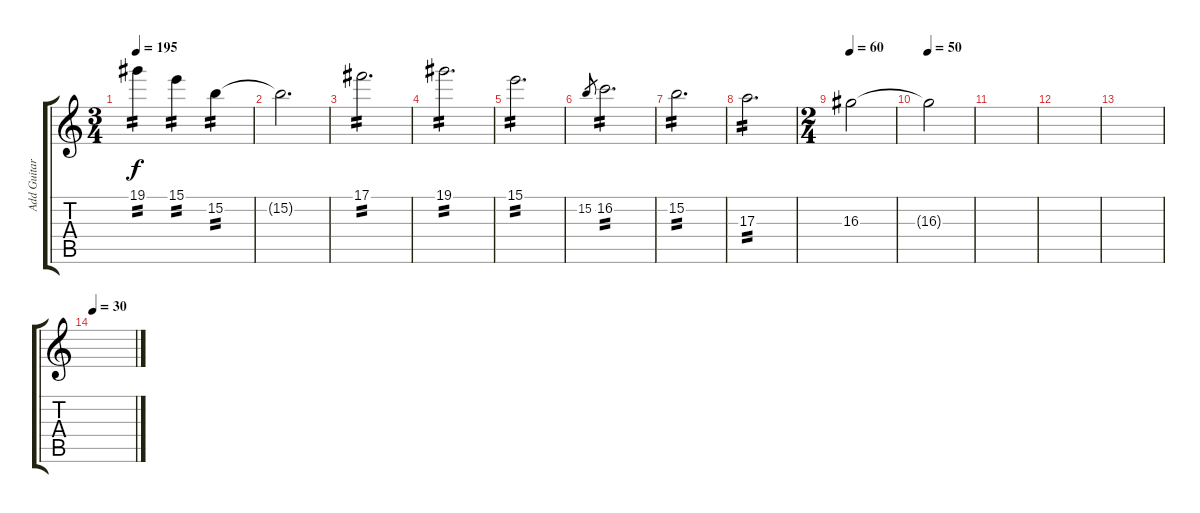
\track ("Add Guitar" "Add Guitar") {instrument distortionguitar}
\staff {score tabs}
\tuning (Db4 Ab3 E3 B2 Gb2 B1) {hide}
\ts (3 4)
\tempo 195
\clef g2
\ks c
19.1.4{tp 2 dy f} 15.1.4{tp 2} 15.2.4{tp 2} |
15.2{t}.2{d} |
17.1.2{d tp 2} |
19.1.2{d tp 2} |
15.1.2{d tp 2} |
15.2.8{gr} 16.2.2{d tp 2} |
15.2.2{d tp 2} |
17.3.2{d tp 2} |
\ts (2 4)
\tempo 60
16.3.2{instrument distortionguitar} |
\tempo 50
16.3{t}.2 |
|
|
|
\tempo 30
